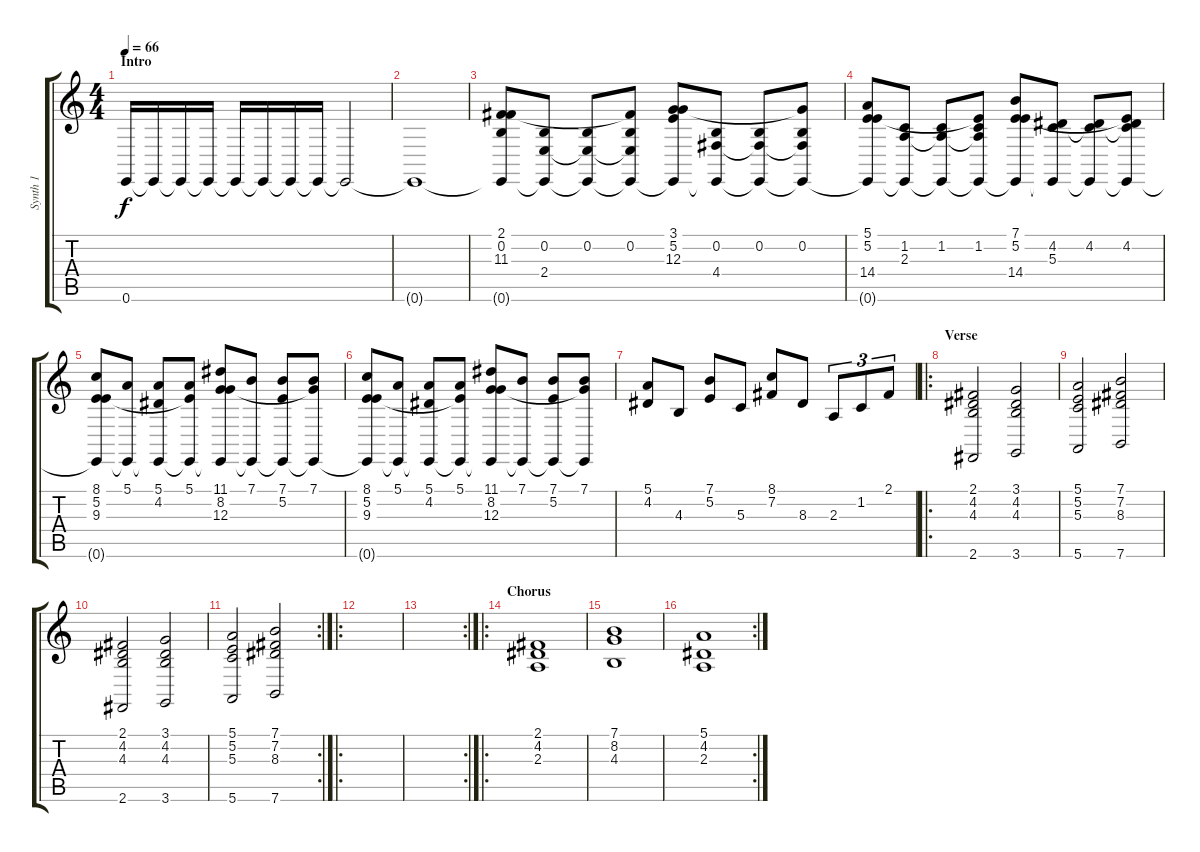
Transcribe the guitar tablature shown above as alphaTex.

\track ("Synth 1" "Synth 1") {instrument stringensemble1}
\staff {score tabs}
\tuning (E4 B3 G3 D3 A2 E2) {hide}
\ts (4 4)
\section ("" "Intro")
\tempo 66
\clef g2
\ks c
0.6.16{dy f volume 0 instrument stringensemble1} 0.6{t}.16{volume 14} 0.6{t}.16 0.6{t}.16 0.6{t}.16 0.6{t}.16 0.6{t}.16 0.6{t}.16 0.6{t}.2 |
0.6{t}.1 |
(2.1 0.2 11.3 0.6{t}).8 (0.2 2.4 0.6{t}).8 (0.2 2.4{t} 0.6{t}).8 (0.2 11.3{t} 2.4{t} 0.6{t}).8 (3.1 5.2 12.3 0.6{t}).8 (0.2 4.4 0.6{t}).8 (0.2 4.4{t} 0.6{t}).8 (0.2 12.3{t} 4.4{t} 0.6{t}).8 |
(5.1 5.2 14.4 0.6{t}).8 (1.2 2.3 0.6{t}).8 (1.2 2.3{t} 0.6{t}).8 (1.2 2.3{t} 14.4{t} 0.6{t}).8 (7.1 5.2 14.4 0.6{t}).8 (4.2 5.3 0.6{t}).8 (4.2 5.3{t} 0.6{t}).8 (4.2 5.3{t} 14.4{t} 0.6{t}).8 |
(8.1 5.2 9.3 0.6{t}).8 (5.1 0.6{t}).8 (5.1 4.2 0.6{t}).8 (5.1 9.3{t} 0.6{t}).8 (11.1 8.2 12.3 0.6{t}).8 (7.1 0.6{t}).8 (7.1 5.2 0.6{t}).8 (7.1 12.3{t} 0.6{t}).8 |
(8.1 5.2 9.3 0.6{t}).8 (5.1 0.6{t}).8 (5.1 4.2 0.6{t}).8 (5.1 9.3{t} 0.6{t}).8 (11.1 8.2 12.3 0.6{t}).8 (7.1 0.6{t}).8 (7.1 5.2 0.6{t}).8 (7.1 12.3{t} 0.6{t}).8 |
(5.1 4.2).8 4.3.8 (7.1 5.2).8 5.3.8 (8.1 7.2).8 8.3.8 2.3.8{tu (3 2)} 1.2.8{tu (3 2)} 2.1.8{tu (3 2)} |
\ro
\section ("" "Verse")
(2.1 4.2 4.3 2.6).2{volume 10} (3.1 4.2 4.3 3.6).2 |
(5.1 5.2 5.3 5.6).2 (7.1 7.2 8.3 7.6).2 |
(2.1 4.2 4.3 2.6).2 (3.1 4.2 4.3 3.6).2 |
\rc 2
(5.1 5.2 5.3 5.6).2 (7.1 7.2 8.3 7.6).2 |
\ro
|
\rc 2
|
\ro
\section ("" "Chorus")
(2.1 4.2 2.3).1 |
(7.1 8.2 4.3).1 |
\rc 2
(5.1 4.2 2.3).1
